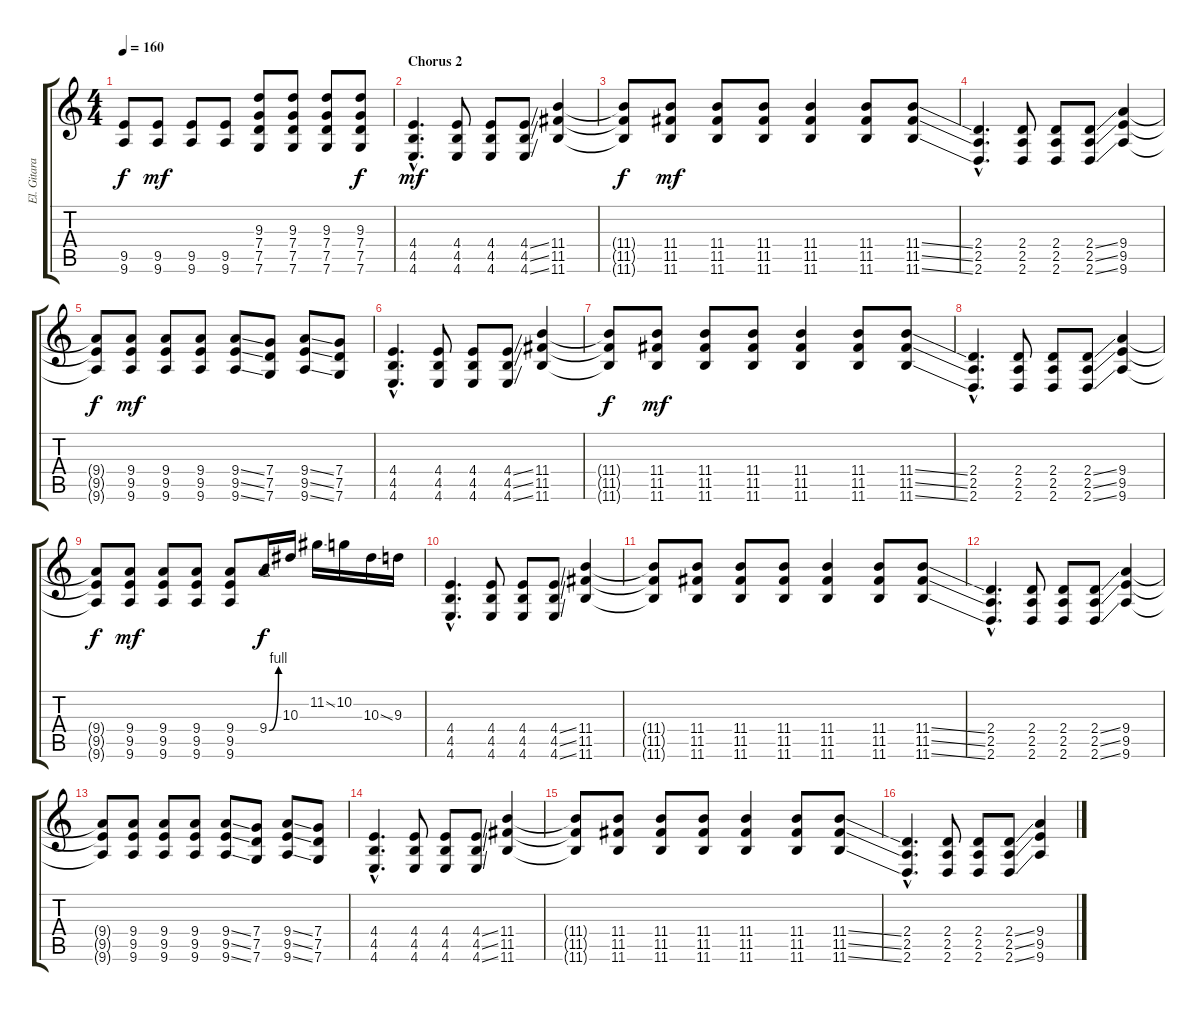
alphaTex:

\track ("El. Gitara 1" "El. Gitara") {instrument distortionguitar}
\staff {score tabs}
\tuning (D4 A3 F3 C3 G2 C2) {hide}
\ts (4 4)
\tempo 160
\clef g2
\ks c
(9.5{t} 9.6{t}).8{dy f} (9.5 9.6).8{dy mf} (9.5 9.6).8 (9.5 9.6).8 (9.3 7.4 7.5 7.6).8{volume 13 instrument distortionguitar} (9.3 7.4 7.5 7.6).8 (9.3 7.4 7.5 7.6).8 (9.3 7.4 7.5 7.6).8{dy f} |
\section ("" "Chorus 2")
(4.4{hac} 4.5{hac} 4.6{hac}).4{d dy mf} (4.4 4.5 4.6).8 (4.4 4.5 4.6).8 (4.4{ss} 4.5{ss} 4.6{ss}).8 (11.4 11.5 11.6).4 |
(11.4{t} 11.5{t} 11.6{t}).8{dy f} (11.4 11.5 11.6).8{dy mf} (11.4 11.5 11.6).8 (11.4 11.5 11.6).8 (11.4 11.5 11.6).4 (11.4 11.5 11.6).8 (11.4{ss} 11.5{ss} 11.6{ss}).8 |
(2.4{hac} 2.5{hac} 2.6{hac}).4{d} (2.4 2.5 2.6).8 (2.4 2.5 2.6).8 (2.4{ss} 2.5{ss} 2.6{ss}).8 (9.4 9.5 9.6).4 |
(9.4{t} 9.5{t} 9.6{t}).8{dy f} (9.4 9.5 9.6).8{dy mf} (9.4 9.5 9.6).8 (9.4 9.5 9.6).8 (9.4{ss} 9.5{ss} 9.6{ss}).8 (7.4 7.5 7.6).8 (9.4{ss} 9.5{ss} 9.6{ss}).8 (7.4 7.5 7.6).8 |
(4.4{hac} 4.5{hac} 4.6{hac}).4{d} (4.4 4.5 4.6).8 (4.4 4.5 4.6).8 (4.4{ss} 4.5{ss} 4.6{ss}).8 (11.4 11.5 11.6).4 |
(11.4{t} 11.5{t} 11.6{t}).8{dy f} (11.4 11.5 11.6).8{dy mf} (11.4 11.5 11.6).8 (11.4 11.5 11.6).8 (11.4 11.5 11.6).4 (11.4 11.5 11.6).8 (11.4{ss} 11.5{ss} 11.6{ss}).8 |
(2.4{hac} 2.5{hac} 2.6{hac}).4{d} (2.4 2.5 2.6).8 (2.4 2.5 2.6).8 (2.4{ss} 2.5{ss} 2.6{ss}).8 (9.4 9.5 9.6).4 |
(9.4{t} 9.5{t} 9.6{t}).8{dy f} (9.4 9.5 9.6).8{dy mf} (9.4 9.5 9.6).8 (9.4 9.5 9.6).8 (9.4 9.5 9.6).8 9.4{be (bend 0 0 60 4)}.16{dy f} 10.3.16 11.2{ss}.16 10.2.16 10.3{ss}.16 9.3.16 |
(4.4{hac} 4.5{hac} 4.6{hac}).4{d} (4.4 4.5 4.6).8 (4.4 4.5 4.6).8 (4.4{ss} 4.5{ss} 4.6{ss}).8 (11.4 11.5 11.6).4 |
(11.4{t} 11.5{t} 11.6{t}).8 (11.4 11.5 11.6).8 (11.4 11.5 11.6).8 (11.4 11.5 11.6).8 (11.4 11.5 11.6).4 (11.4 11.5 11.6).8 (11.4{ss} 11.5{ss} 11.6{ss}).8 |
(2.4{hac} 2.5{hac} 2.6{hac}).4{d} (2.4 2.5 2.6).8 (2.4 2.5 2.6).8 (2.4{ss} 2.5{ss} 2.6{ss}).8 (9.4 9.5 9.6).4 |
(9.4{t} 9.5{t} 9.6{t}).8 (9.4 9.5 9.6).8 (9.4 9.5 9.6).8 (9.4 9.5 9.6).8 (9.4{ss} 9.5{ss} 9.6{ss}).8 (7.4 7.5 7.6).8 (9.4{ss} 9.5{ss} 9.6{ss}).8 (7.4 7.5 7.6).8 |
(4.4{hac} 4.5{hac} 4.6{hac}).4{d} (4.4 4.5 4.6).8 (4.4 4.5 4.6).8 (4.4{ss} 4.5{ss} 4.6{ss}).8 (11.4 11.5 11.6).4 |
(11.4{t} 11.5{t} 11.6{t}).8 (11.4 11.5 11.6).8 (11.4 11.5 11.6).8 (11.4 11.5 11.6).8 (11.4 11.5 11.6).4 (11.4 11.5 11.6).8 (11.4{ss} 11.5{ss} 11.6{ss}).8 |
(2.4{hac} 2.5{hac} 2.6{hac}).4{d} (2.4 2.5 2.6).8 (2.4 2.5 2.6).8 (2.4{ss} 2.5{ss} 2.6{ss}).8 (9.4 9.5 9.6).4
